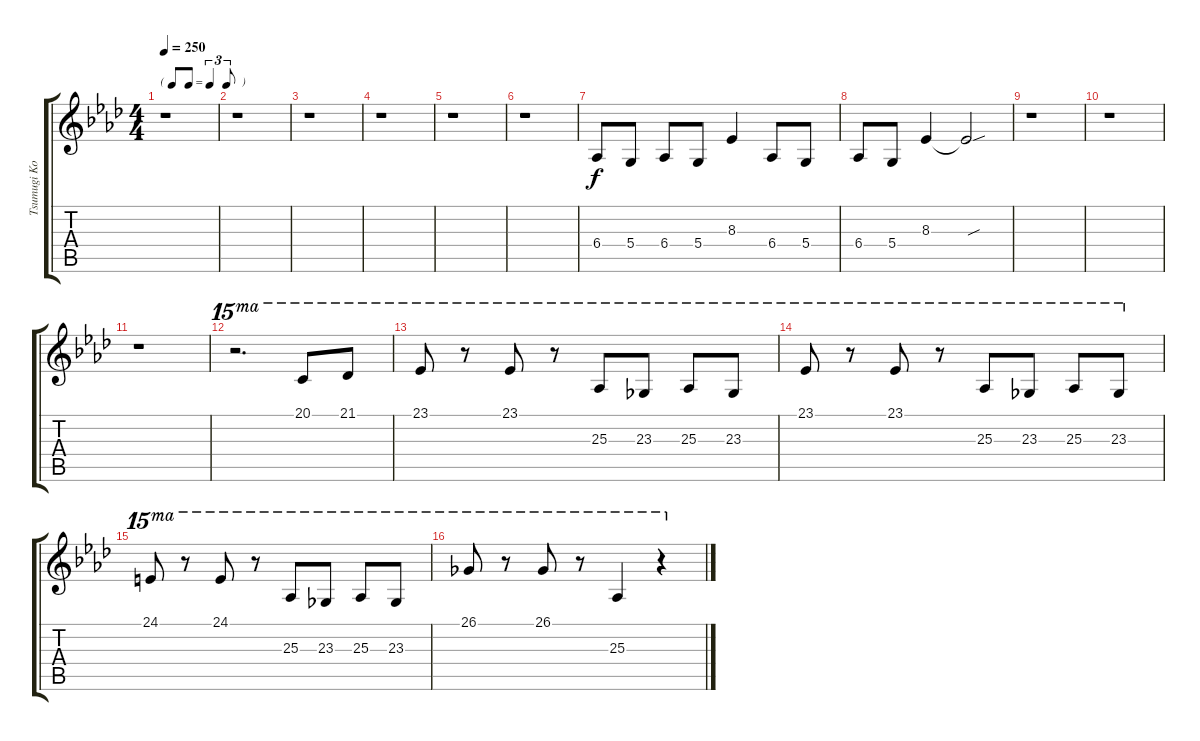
\track ("Tsumugi Kotobuki II" "Tsumugi Ko") {instrument lead1square}
\staff {score tabs}
\tuning (E4 B3 G3 D3 A2 E2) {hide}
\ts (4 4)
\tf triplet8th
\tempo 250
\clef g2
\ks ab
r.1{dy f} |
r.1 |
r.1 |
r.1 |
r.1 |
r.1 |
6.4.8 5.4.8 6.4.8 5.4.8 8.3.4 6.4.8 5.4.8 |
6.4.8 5.4.8 8.3.4 8.3{sou t}.2 |
r.1 |
r.1 |
r.1 |
r.2{d ot 15ma} 20.1.8{ot 15ma} 21.1.8{ot 15ma} |
23.1.8{ot 15ma} r.8{ot 15ma} 23.1.8{ot 15ma} r.8{ot 15ma} 25.3.8{ot 15ma} 23.3.8{ot 15ma} 25.3.8{ot 15ma} 23.3.8{ot 15ma} |
23.1.8{ot 15ma} r.8{ot 15ma} 23.1.8{ot 15ma} r.8{ot 15ma} 25.3.8{ot 15ma} 23.3.8{ot 15ma} 25.3.8{ot 15ma} 23.3.8{ot 15ma} |
24.1.8{ot 15ma} r.8{ot 15ma} 24.1.8{ot 15ma} r.8{ot 15ma} 25.3.8{ot 15ma} 23.3.8{ot 15ma} 25.3.8{ot 15ma} 23.3.8{ot 15ma} |
26.1.8{ot 15ma} r.8{ot 15ma} 26.1.8{ot 15ma} r.8{ot 15ma} 25.3.4{ot 15ma} r.4{ot 15ma}
